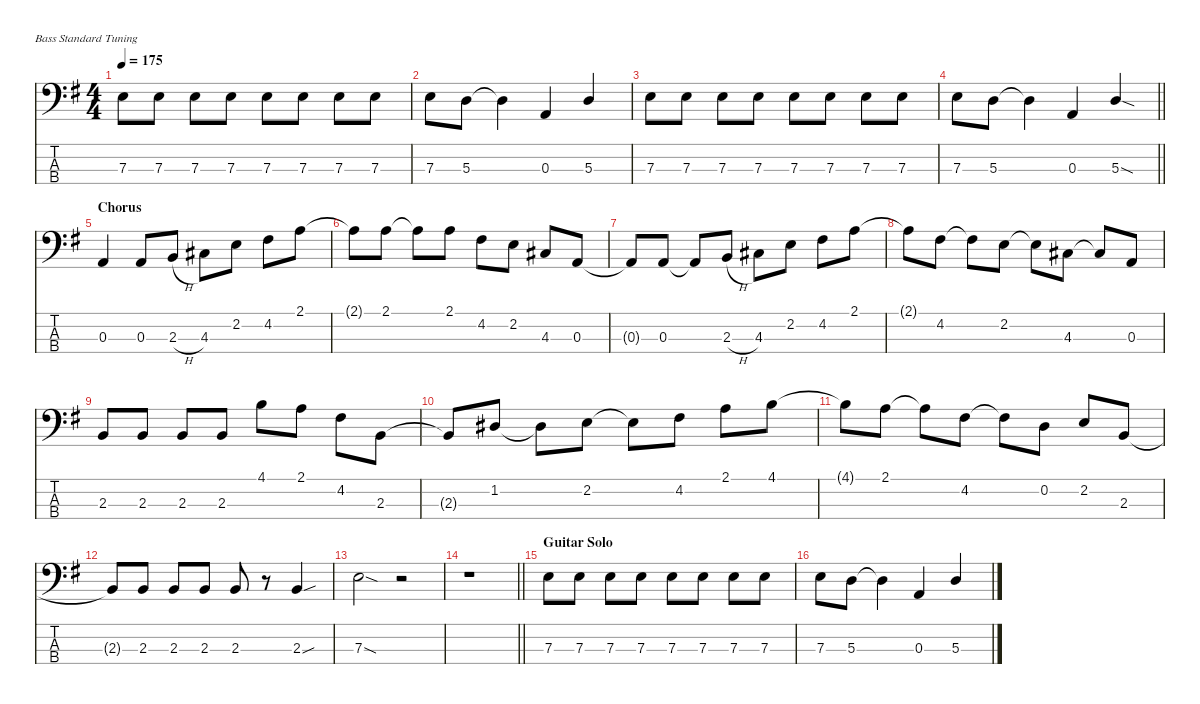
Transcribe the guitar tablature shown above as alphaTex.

\hideDynamics
\bracketExtendMode nobrackets
\singleTrackTrackNamePolicy hidden
\multiTrackTrackNamePolicy hidden
\firstSystemTrackNameMode fullname
\firstSystemTrackNameOrientation horizontal
\otherSystemsTrackNameOrientation horizontal
\track ("Bass" "E-Bass") {instrument electricbassfinger}
\staff {score tabs}
\tuning (G2 D2 A1 E1)
\ts (4 4)
\tempo 175
\clef f4
\ks g
7.3{acc forcenatural}.8{dy f beam Down} 7.3{acc forcenatural}.8{beam Down} 7.3{acc forcenatural}.8{beam Down} 7.3{acc forcenatural}.8{beam Down} 7.3{acc forcenatural}.8{beam Down} 7.3{acc forcenatural}.8{beam Down} 7.3{acc forcenatural}.8{beam Down} 7.3{acc forcenatural}.8{beam Down} |
7.3{acc forcenatural}.8{beam Down} 5.3{acc forcenatural}.8{beam Down} 5.3{t acc forcenatural}.4{beam Down} 0.3{acc forcenatural}.4{beam Up} 5.3{acc forcenatural}.4{beam Up} |
7.3{acc forcenatural}.8{beam Down} 7.3{acc forcenatural}.8{beam Down} 7.3{acc forcenatural}.8{beam Down} 7.3{acc forcenatural}.8{beam Down} 7.3{acc forcenatural}.8{beam Down} 7.3{acc forcenatural}.8{beam Down} 7.3{acc forcenatural}.8{beam Down} 7.3{acc forcenatural}.8{beam Down} |
\barLineRight lightlight
7.3{acc forcenatural}.8{beam Down} 5.3{acc forcenatural}.8{beam Down} 5.3{t acc forcenatural}.4{beam Down} 0.3{acc forcenatural}.4{beam Up} 5.3{sod acc forcenatural}.4{beam Up} |
\section ("" "Chorus ")
0.3{acc forcenatural}.4{beam Up} 0.3{acc forcenatural}.8{beam Up} 2.3{h acc forcenatural}.8{beam Up} 4.3{acc #}.8{beam Down} 2.2{acc forcenatural}.8{beam Down} 4.2{acc #}.8{beam Down} 2.1{acc forcenatural}.8{beam Down} |
2.1{t acc forcenatural}.8{beam Down} 2.1{acc forcenatural}.8{beam Down} 2.1{t acc forcenatural}.8{beam Down} 2.1{acc forcenatural}.8{beam Down} 4.2{acc #}.8{beam Down} 2.2{acc forcenatural}.8{beam Down} 4.3{acc #}.8{beam Up} 0.3{acc forcenatural}.8{beam Up} |
0.3{t acc forcenatural}.8{beam Up} 0.3{acc forcenatural}.8{beam Up} 0.3{t acc forcenatural}.8{beam Up} 2.3{h acc forcenatural}.8{beam Up} 4.3{acc #}.8{beam Down} 2.2{acc forcenatural}.8{beam Down} 4.2{acc #}.8{beam Down} 2.1{acc forcenatural}.8{beam Down} |
2.1{t acc forcenatural}.8{beam Down} 4.2{acc #}.8{beam Down} 4.2{t acc #}.8{beam Down} 2.2{acc forcenatural}.8{beam Down} 2.2{t acc forcenatural}.8{beam Down} 4.3{acc #}.8{beam Down} 4.3{t acc #}.8{beam Up} 0.3{acc forcenatural}.8{beam Up} |
2.3{acc forcenatural}.8{beam Up} 2.3{acc forcenatural}.8{beam Up} 2.3{acc forcenatural}.8{beam Up} 2.3{acc forcenatural}.8{beam Up} 4.1{acc forcenatural}.8{beam Down} 2.1{acc forcenatural}.8{beam Down} 4.2{acc #}.8{beam Down} 2.3{acc forcenatural}.8{beam Down} |
2.3{t acc forcenatural}.8{beam Up} 1.2{acc #}.8{beam Up} 1.2{t acc #}.8{beam Down} 2.2{acc forcenatural}.8{beam Down} 2.2{t acc forcenatural}.8{beam Down} 4.2{acc #}.8{beam Down} 2.1{acc forcenatural}.8{beam Down} 4.1{acc forcenatural}.8{beam Down} |
4.1{t acc forcenatural}.8{beam Down} 2.1{acc forcenatural}.8{beam Down} 2.1{t acc forcenatural}.8{beam Down} 4.2{acc #}.8{beam Down} 4.2{t acc #}.8{beam Down} 0.2{acc forcenatural}.8{beam Down} 2.2{acc forcenatural}.8{beam Up} 2.3{acc forcenatural}.8{beam Up} |
2.3{t acc forcenatural}.8{beam Up} 2.3{acc forcenatural}.8{beam Up} 2.3{acc forcenatural}.8{beam Up} 2.3{acc forcenatural}.8{beam Up} 2.3{acc forcenatural}.8{beam Up} r.8{beam Up} 2.3{sou acc forcenatural}.4{beam Up} |
7.3{sod acc forcenatural}.2{beam Down} r.2{beam Down} |
\barLineRight lightlight
r.1{beam Down} |
\section ("" "Guitar Solo")
7.3{acc forcenatural}.8{beam Down} 7.3{acc forcenatural}.8{beam Down} 7.3{acc forcenatural}.8{beam Down} 7.3{acc forcenatural}.8{beam Down} 7.3{acc forcenatural}.8{beam Down} 7.3{acc forcenatural}.8{beam Down} 7.3{acc forcenatural}.8{beam Down} 7.3{acc forcenatural}.8{beam Down} |
7.3{acc forcenatural}.8{beam Down} 5.3{acc forcenatural}.8{beam Down} 5.3{t acc forcenatural}.4{beam Down} 0.3{acc forcenatural}.4{beam Up} 5.3{acc forcenatural}.4{beam Up}
